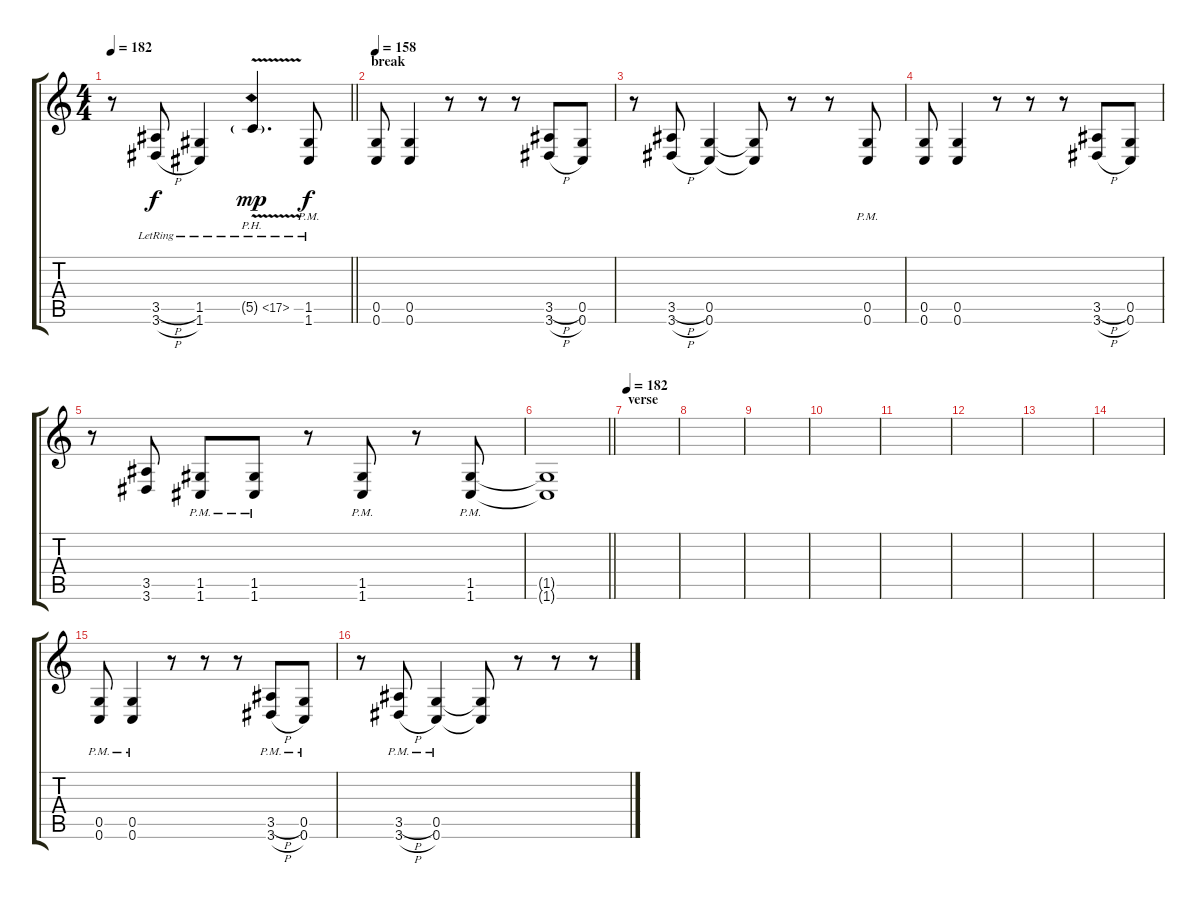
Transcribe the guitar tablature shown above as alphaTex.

\track "" {instrument distortionguitar}
\staff {score tabs}
\tuning (D4 A3 F3 C3 G2 C2) {hide}
\ts (4 4)
\tempo 182
\clef g2
\barLineRight lightlight
\ks c
r.8{dy f} (3.5{h lr} 3.6{h lr}).8 (1.5{lr} 1.6{lr}).4 5.5{ph 12 v g lr}.4{d dy mp} (1.5{pm lr} 1.6{pm lr}).8{dy f} |
\section ("" "break")
\tempo 158
(0.5 0.6).8 (0.5 0.6).4 r.8 r.8 r.8 (3.5{h} 3.6{h}).8 (0.5 0.6).8 |
r.8 (3.5{h} 3.6{h}).8 (0.5 0.6).4 (0.5{t} 0.6{t}).8 r.8 r.8 (0.5{pm} 0.6{pm}).8 |
(0.5 0.6).8 (0.5 0.6).4 r.8 r.8 r.8 (3.5{h} 3.6{h}).8 (0.5 0.6).8 |
r.8 (3.5 3.6).8 (1.5{pm} 1.6{pm}).8 (1.5{pm} 1.6{pm}).8 r.8 (1.5{pm} 1.6{pm}).8 r.8 (1.5{pm} 1.6{pm}).8{volume 0} |
\barLineRight lightlight
(1.5{t} 1.6{t}).1 |
\section ("" "verse")
\tempo 182
|
|
|
|
|
|
|
|
(0.5{pm} 0.6{pm}).8{volume 14} (0.5{pm} 0.6{pm}).4 r.8 r.8 r.8 (3.5{h pm} 3.6{h pm}).8 (0.5{pm} 0.6{pm}).8 |
r.8 (3.5{h pm} 3.6{h pm}).8 (0.5{pm} 0.6{pm}).4 (0.5{t} 0.6{t}).8 r.8 r.8 r.8
